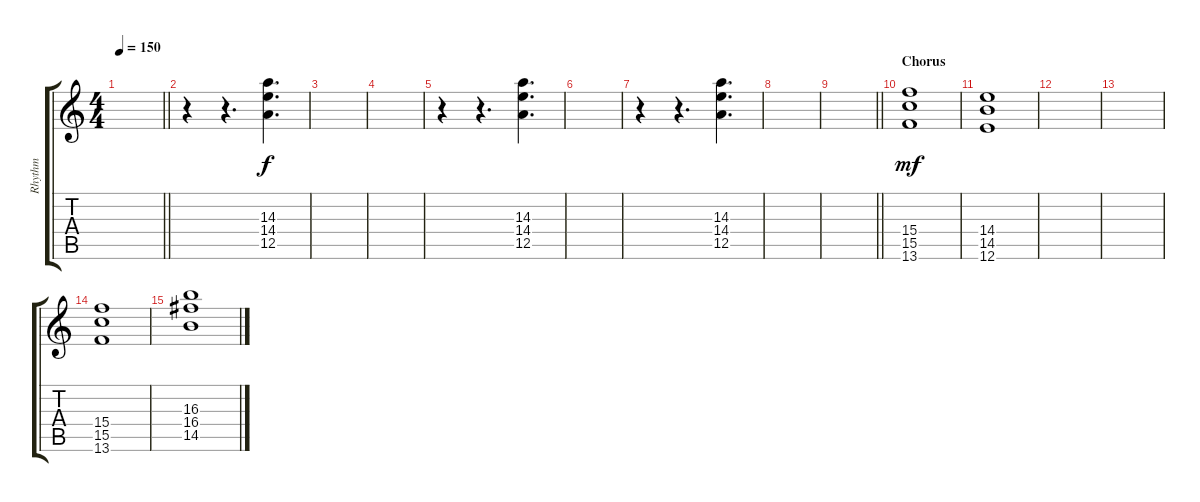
\track ("Rhythm" "Rhythm") {instrument distortionguitar}
\staff {score tabs}
\tuning (E4 B3 G3 D3 A2 E2) {hide}
\ts (4 4)
\tempo 150
\clef g2
\barLineRight lightlight
\ks c
|
r.4 r.4{d} (14.3 14.4 12.5).4{d} |
|
|
r.4 r.4{d} (14.3 14.4 12.5).4{d} |
|
r.4 r.4{d} (14.3 14.4 12.5).4{d} |
|
\barLineRight lightlight
|
\section ("" "Chorus")
(15.4 15.5 13.6).1{dy mf} |
(14.4 14.5 12.6).1 |
|
|
(15.4 15.5 13.6).1 |
(16.3 16.4 14.5).1
